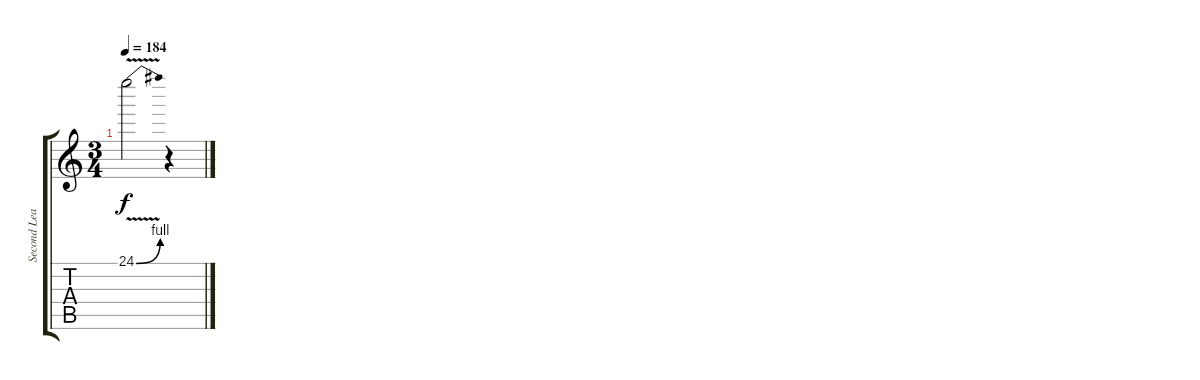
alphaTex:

\track ("Second Lead Guitar" "Second Lea") {instrument overdrivenguitar}
\staff {score tabs}
\tuning (E4 B3 G3 D3 A2 E2) {hide}
\ts (3 4)
\tempo 184
\clef g2
\ks c
24.1{be (bend 0 0 60 4) v}.2{dy f} r.4
